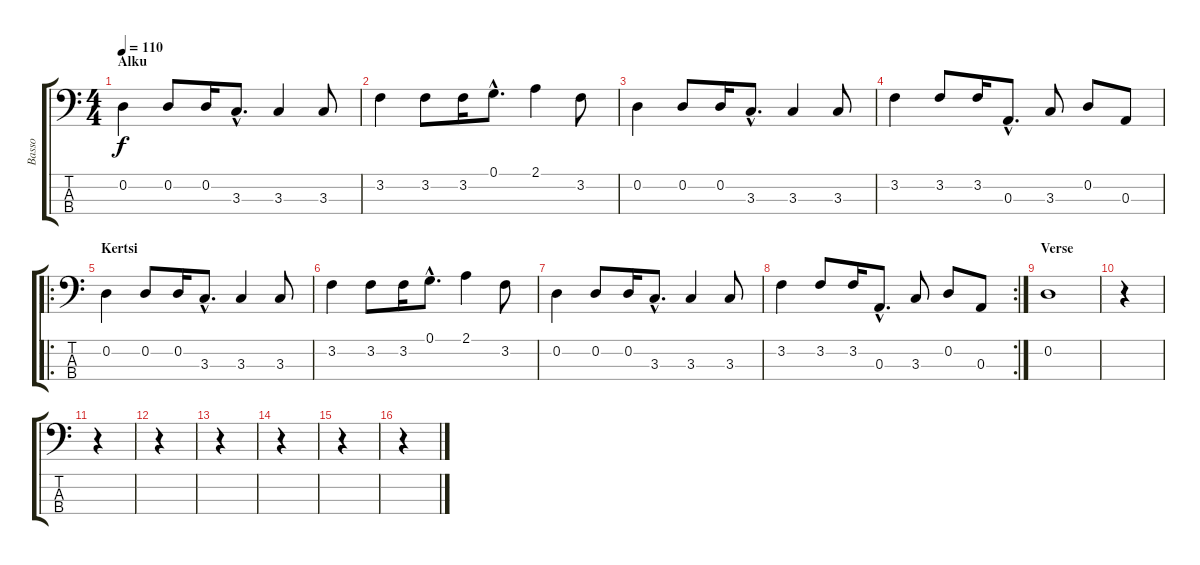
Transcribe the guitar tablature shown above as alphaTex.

\track ("Basso" "Basso") {instrument electricbassfinger}
\staff {score tabs}
\tuning (G2 D2 A1 E1) {hide}
\ts (4 4)
\section ("" "Alku")
\tempo 110
\clef f4
\ks c
0.2.4{dy f instrument electricbassfinger} 0.2.8 0.2.16 3.3{hac}.8{d} 3.3.4 3.3.8 |
3.2.4 3.2.8 3.2.16 0.1{hac}.8{d} 2.1.4 3.2.8 |
0.2.4 0.2.8 0.2.16 3.3{hac}.8{d} 3.3.4 3.3.8 |
3.2.4 3.2.8 3.2.16 0.3{hac}.8{d} 3.3.8 0.2.8 0.3.8 |
\ro
\section ("" "Kertsi")
0.2.4 0.2.8 0.2.16 3.3{hac}.8{d} 3.3.4 3.3.8 |
3.2.4 3.2.8 3.2.16 0.1{hac}.8{d} 2.1.4 3.2.8 |
0.2.4 0.2.8 0.2.16 3.3{hac}.8{d} 3.3.4 3.3.8 |
\rc 2
3.2.4 3.2.8 3.2.16 0.3{hac}.8{d} 3.3.8 0.2.8 0.3.8 |
\section ("" "Verse")
0.2.1 |
r.4 |
r.4 |
r.4 |
r.4 |
r.4 |
r.4 |
r.4
